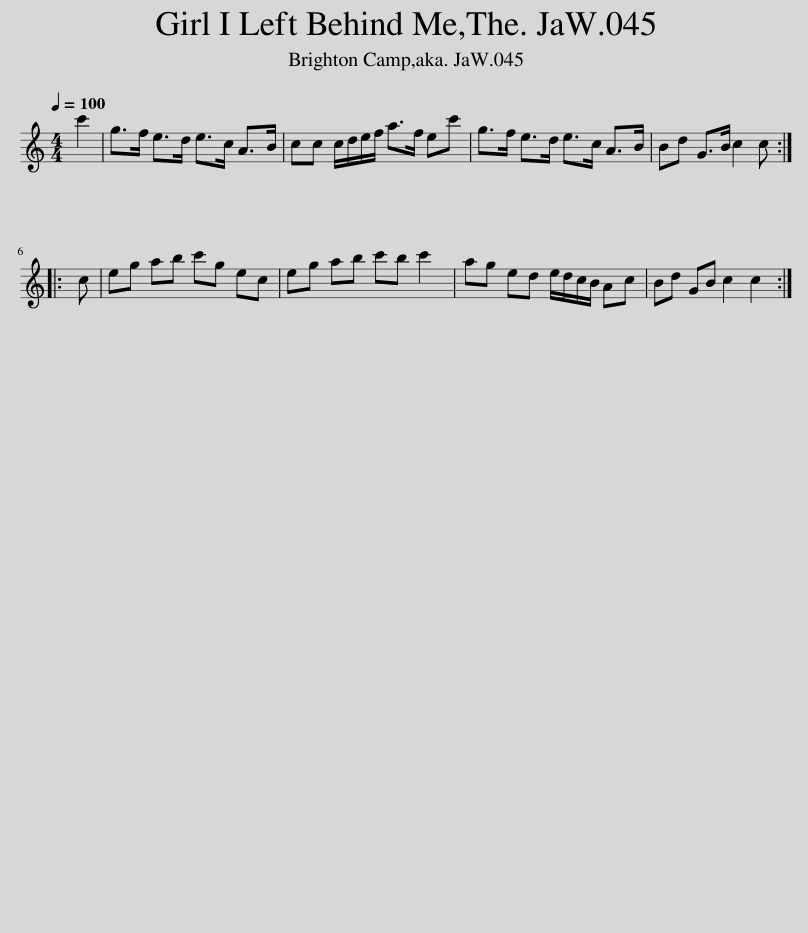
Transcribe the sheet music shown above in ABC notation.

X:1
L:1/8
Q:1/4=100
M:4/4
I:linebreak $
K:C
V:1 treble
V:1
 c'2 | g>f e>d e>c A>B | cc c/d/e/f/ a>f ec' | g>f e>d e>c A>B | Bd G>B c2 c ::$ %5
 c | eg ab c'g ec | eg ab c'b c'2 | ag ed e/d/c/B/ Ac | Bd GB c2 c2 :| %10
